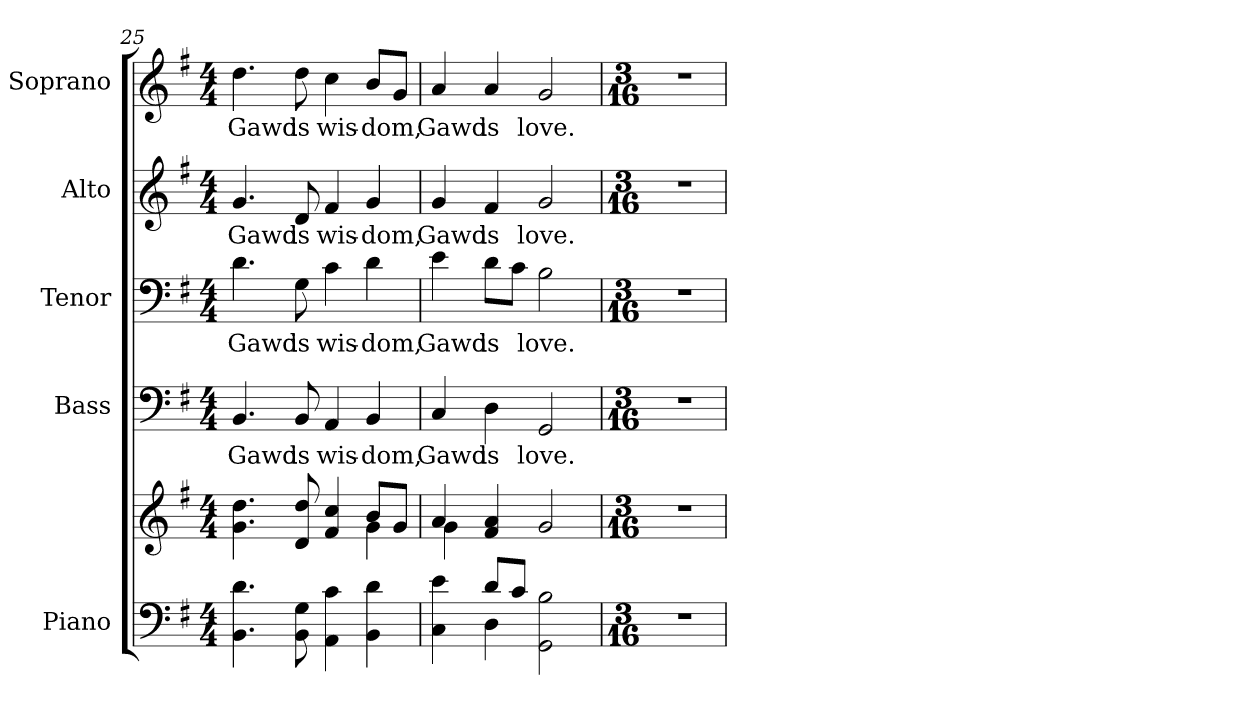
**kern	**kern	**kern	**text	**kern	**text	**kern	**text	**kern	**text
*part5	*part5	*part4	*part4	*part3	*part3	*part2	*part2	*part1	*part1
*staff6	*staff5	*staff4	*staff4	*staff3	*staff3	*staff2	*staff2	*staff1	*staff1
*I"Piano	*	*I"Bass	*	*I"Tenor	*	*I"Alto	*	*I"Soprano	*
*I'Pno.	*	*I'B.	*	*I'T.	*	*I'A.	*	*I'S.	*
!!LO:PB:g=z
*clefF4	*clefG2	*clefF4	*	*clefF4	*	*clefG2	*	*clefG2	*
*k[f#]	*k[f#]	*k[f#]	*	*k[f#]	*	*k[f#]	*	*k[f#]	*
*G:	*G:	*G:	*	*G:	*	*G:	*	*G:	*
*M4/4	*M4/4	*M4/4	*	*M4/4	*	*M4/4	*	*M4/4	*
=25	=25	=25	=25	=25	=25	=25	=25	=25	=25
*	*^	*	*	*	*	*	*	*	*
!	!	!	!	!LO:LY:b:color=#000000	!	!	!	!	!	!
!	!	!	!	!	!	!LO:LY:b:color=#000000	!	!	!	!
!	!	!	!	!	!	!	!	!LO:LY:b:color=#000000	!	!
!	!	!	!	!	!	!	!	!	!	!LO:LY:b:color=#000000
4.BBi\ 4.di	4.gi\ 4.ddi	2ryy	4.BBi/	Gawd	4.di\	Gawd	4.gi/	Gawd	4.ddi\	Gawd
!	!	!	!	!LO:LY:b:color=#000000	!	!	!	!	!	!
!	!	!	!	!	!	!LO:LY:b:color=#000000	!	!	!	!
!	!	!	!	!	!	!	!	!LO:LY:b:color=#000000	!	!
!	!	!	!	!	!	!	!	!	!	!LO:LY:b:color=#000000
8BBi\ 8Gi	8di/ 8ddi	.	8BBi/	is	8Gi\	is	8di/	is	8ddi\	is
!	!	!	!	!LO:LY:b:color=#000000	!	!	!	!	!	!
!	!	!	!	!	!	!LO:LY:b:color=#000000	!	!	!	!
!	!	!	!	!	!	!	!	!LO:LY:b:color=#000000	!	!
!	!	!	!	!	!	!	!	!	!	!LO:LY:b:color=#000000
4AAi\ 4ci	4f#i/ 4cci	4ryy	4AAi/	wis-	4ci\	wis-	4f#i/	wis-	4cci\	wis-
!	!	!	!	!LO:LY:b:color=#000000	!	!	!	!	!	!
!	!	!	!	!	!	!LO:LY:b:color=#000000	!	!	!	!
!	!	!	!	!	!	!	!	!LO:LY:b:color=#000000	!	!
!	!	!	!	!	!	!	!	!	!	!LO:LY:b:color=#000000
4BBi\ 4di	8bi/L	4gi\	4BBi/	-dom,	4di\	-dom,	4gi/	-dom,	8bi/L	-dom,
.	8gi/J	.	.	.	.	.	.	.	8gi/J	.
=26	=26	=26	=26	=26	=26	=26	=26	=26	=26	=26
*^	*	*	*	*	*	*	*	*	*	*
!	!	!	!	!	!LO:LY:b:color=#000000	!	!	!	!	!	!
!	!	!	!	!	!	!	!LO:LY:b:color=#000000	!	!	!	!
!	!	!	!	!	!	!	!	!	!LO:LY:b:color=#000000	!	!
!	!	!	!	!	!	!	!	!	!	!	!LO:LY:b:color=#000000
4Ci\ 4ei	4ryy	4ai/	4gi\	4Ci/	Gawd	4ei\	Gawd	4gi/	Gawd	4ai/	Gawd
!	!	!	!	!	!LO:LY:b:color=#000000	!	!	!	!	!	!
!	!	!	!	!	!	!	!LO:LY:b:color=#000000	!	!	!	!
!	!	!	!	!	!	!	!	!	!LO:LY:b:color=#000000	!	!
!	!	!	!	!	!	!	!	!	!	!	!LO:LY:b:color=#000000
8di/L	4Di\	4f#i/ 4ai	4ryy	4Di\	is	8di\L	is	4f#i/	is	4ai/	is
8ci/J	.	.	.	.	.	8ci\J	.	.	.	.	.
!	!	!	!	!	!LO:LY:b:color=#000000	!	!	!	!	!	!
!	!	!	!	!	!	!	!LO:LY:b:color=#000000	!	!	!	!
!	!	!	!	!	!	!	!	!	!LO:LY:b:color=#000000	!	!
!	!	!	!	!	!	!	!	!	!	!	!LO:LY:b:color=#000000
2GGi\ 2Bi	2ryy	2gi/	2ryy	2GGi/	love.	2Bi\	love.	2gi/	love.	2gi/	love.
*v	*v	*	*	*	*	*	*	*	*	*	*
*	*v	*v	*	*	*	*	*	*	*	*
!!LO:PB:g=z
=27	=27	=27	=27	=27	=27	=27	=27	=27	=27
*M3/16	*M3/16	*M3/16	*	*M3/16	*	*M3/16	*	*M3/16	*
*^	*^	*	*	*	*	*	*	*	*
!LO:N:vis=1	!	!LO:N:vis=1	!	!LO:N:vis=1	!	!LO:N:vis=1	!	!LO:N:vis=1	!	!LO:N:vis=1	!
*v	*v	*	*	*	*	*	*	*	*	*	*
*	*v	*v	*	*	*	*	*	*	*	*
8.r	8.r	8.r	.	8.r	.	8.r	.	8.r	.
=	=	=	=	=	=	=	=	=	=
*-	*-	*-	*-	*-	*-	*-	*-	*-	*-
